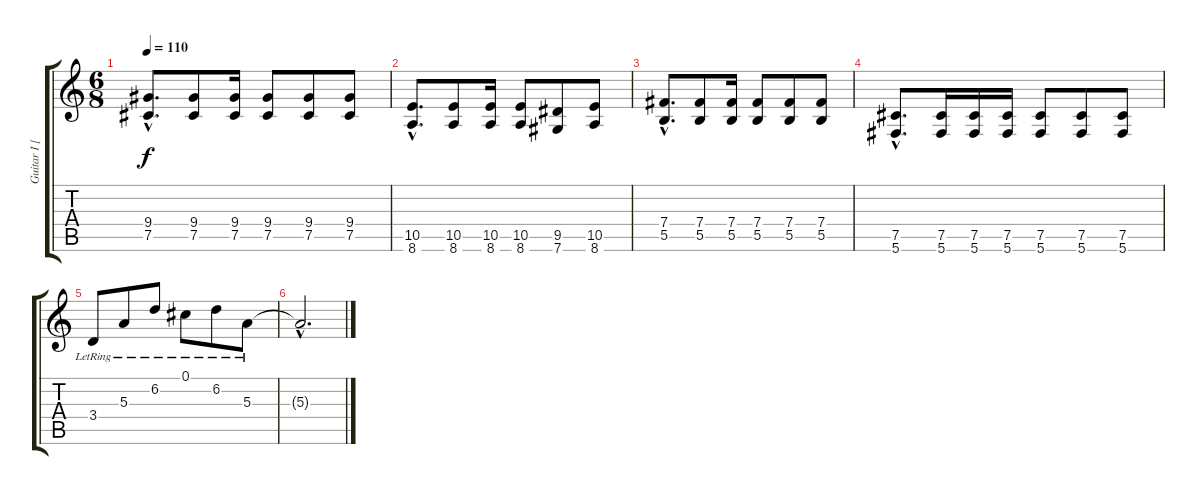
\track ("Guitar I [Sundin]" "Guitar I [") {instrument distortionguitar}
\staff {score tabs}
\tuning (Db4 Ab3 E3 B2 Gb2 Db2) {hide}
\ts (6 8)
\tempo 110
\clef g2
\ks c
(9.4{hac} 7.5{hac}).8{d dy f} (9.4 7.5).8 (9.4 7.5).16 (9.4 7.5).8 (9.4 7.5).8 (9.4 7.5).8 |
(10.5{hac} 8.6{hac}).8{d} (10.5 8.6).8 (10.5 8.6).16 (10.5 8.6).8 (9.5 7.6).8 (10.5 8.6).8 |
(7.4{hac} 5.5{hac}).8{d} (7.4 5.5).8 (7.4 5.5).16 (7.4 5.5).8 (7.4 5.5).8 (7.4 5.5).8 |
(7.5{hac} 5.6{hac}).8{d} (7.5 5.6).16 (7.5 5.6).16 (7.5 5.6).16 (7.5 5.6).8 (7.5 5.6).8 (7.5 5.6).8 |
3.4{lr}.8{instrument electricguitarjazz} 5.3{lr}.8 6.2{lr}.8 0.1{lr}.8 6.2{lr}.8 5.3{lr}.8 |
5.3{hac t}.2{d}
